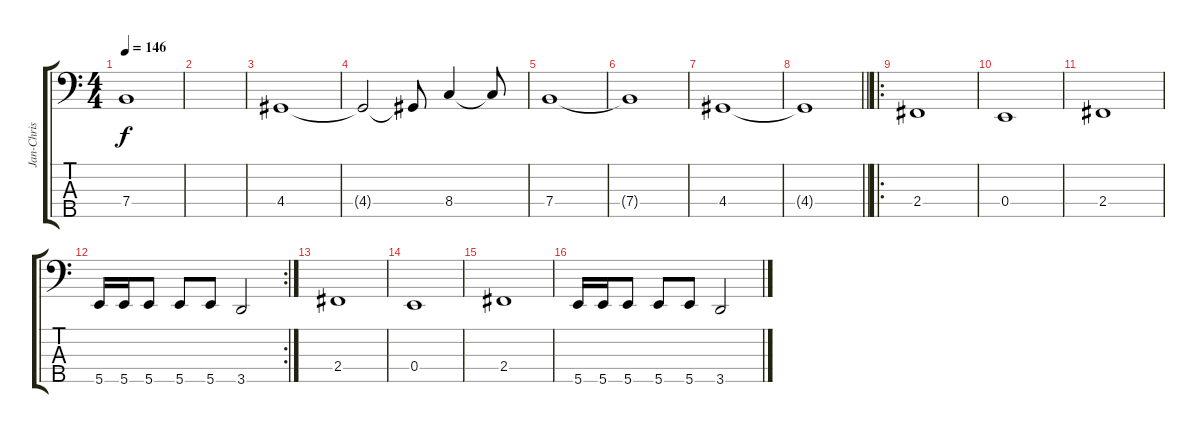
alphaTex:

\track ("Jan-Chris de Koeijer" "Jan-Chris ") {instrument electricbasspick}
\staff {score tabs}
\tuning (G2 D2 A1 E1 B0) {hide}
\ts (4 4)
\tempo 146
\clef f4
\ks c
7.4.1{dy f} |
|
4.4.1 |
4.4{t}.2 4.4{t}.8 8.4.4 8.4{t}.8 |
7.4.1 |
7.4{t}.1 |
4.4.1 |
\barLineRight lightlight
4.4{t}.1 |
\ro
\section ("" "")
2.4.1 |
0.4.1 |
2.4.1 |
\rc 2
5.5.16 5.5.16 5.5.8 5.5.8 5.5.8 3.5.2 |
2.4.1 |
0.4.1 |
2.4.1 |
5.5.16 5.5.16 5.5.8 5.5.8 5.5.8 3.5.2
